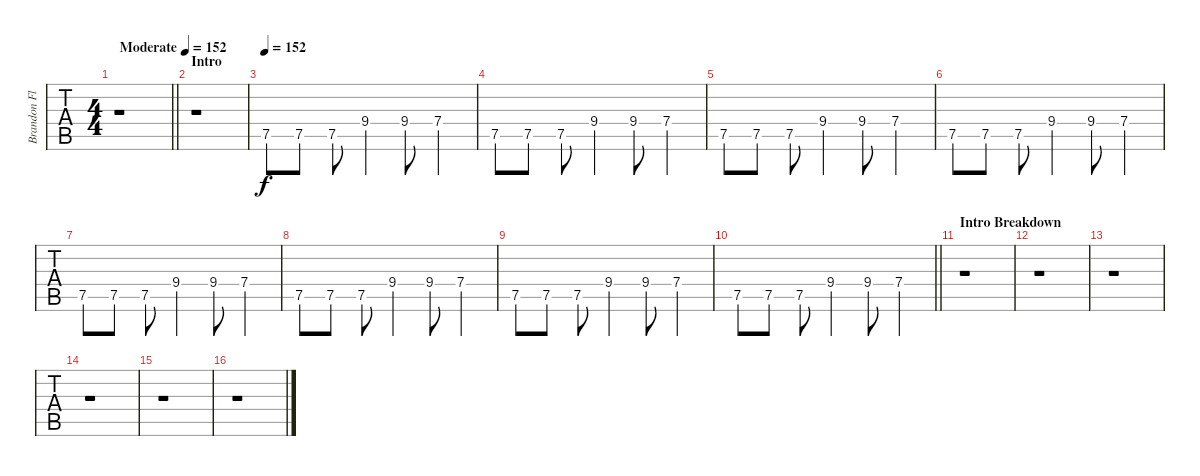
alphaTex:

\track ("Brandon Flowers" "Brandon Fl") {instrument lead2sawtooth}
\staff {tabs}
\tuning (E4 B3 G3 D3 A2 E2) {hide}
\ts (4 4)
\tempo (152 "Moderate")
\clef g2
\barLineRight lightlight
\ks c
r.1{dy f instrument lead2sawtooth} |
\section ("" "Intro")
r.1 |
\tempo 152
7.5{st}.8{volume 11} 7.5{st}.8 7.5{st}.8 9.4{st}.4 9.4{st}.8 7.4{st}.4 |
7.5{st}.8 7.5{st}.8 7.5{st}.8 9.4{st}.4 9.4{st}.8 7.4{st}.4 |
7.5{st}.8 7.5{st}.8 7.5{st}.8 9.4{st}.4 9.4{st}.8 7.4{st}.4 |
7.5{st}.8 7.5{st}.8 7.5{st}.8 9.4{st}.4 9.4{st}.8 7.4{st}.4 |
7.5{st}.8 7.5{st}.8 7.5{st}.8 9.4{st}.4 9.4{st}.8 7.4{st}.4 |
7.5{st}.8 7.5{st}.8 7.5{st}.8 9.4{st}.4 9.4{st}.8 7.4{st}.4 |
7.5{st}.8 7.5{st}.8 7.5{st}.8 9.4{st}.4 9.4{st}.8 7.4{st}.4 |
\barLineRight lightlight
7.5{st}.8 7.5{st}.8 7.5{st}.8 9.4{st}.4 9.4{st}.8 7.4{st}.4 |
\section ("" "Intro Breakdown")
r.1 |
r.1 |
r.1 |
r.1 |
r.1 |
r.1
